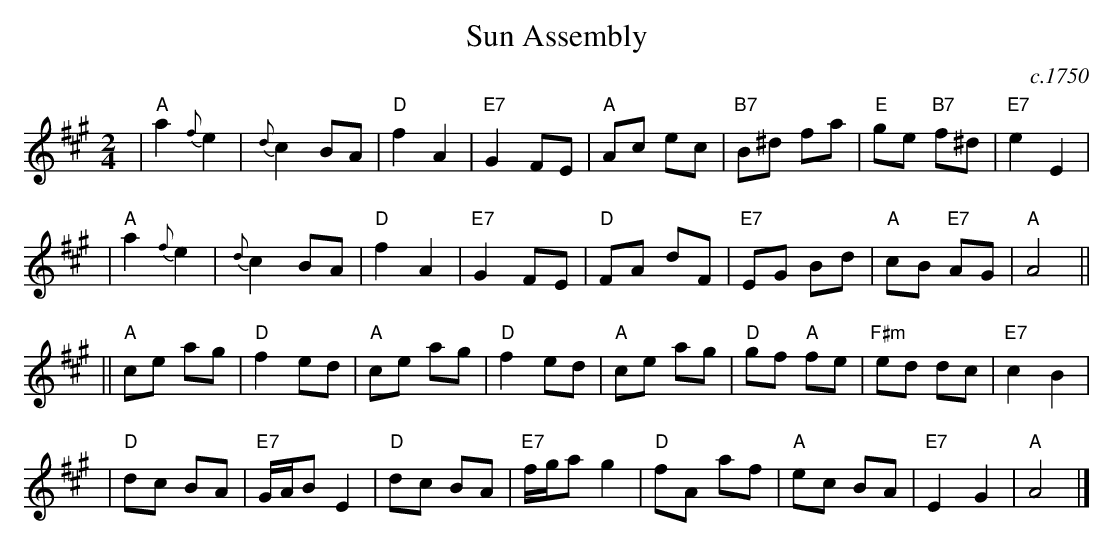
X:1
T: Sun Assembly
O: c.1750
M: 2/4
L: 1/8
K: A
| "A"a2 {f}e2 | {d}c2 BA | "D"f2 A2 | "E7"G2 FE \
| "A"Ac ec | "B7"B^d fa | "E"ge "B7"f^d | "E7"e2 E2 |
| "A"a2 {f}e2 | {d}c2 BA | "D"f2 A2 | "E7"G2 FE \
| "D"FA dF | "E7"EG Bd | "A"cB "E7"AG | "A"A4 ||
|| "A"ce ag | "D"f2 ed | "A"ce ag | "D"f2 ed \
| "A"ce ag | "D"gf "A"fe | "F#m"ed dc | "E7"c2 B2 |
| "D"dc BA | "E7"G/A/B E2 | "D"dc BA | "E7"f/g/a g2 \
| "D"fA af | "A"ec BA | "E7"E2 G2 | "A"A4 |]
